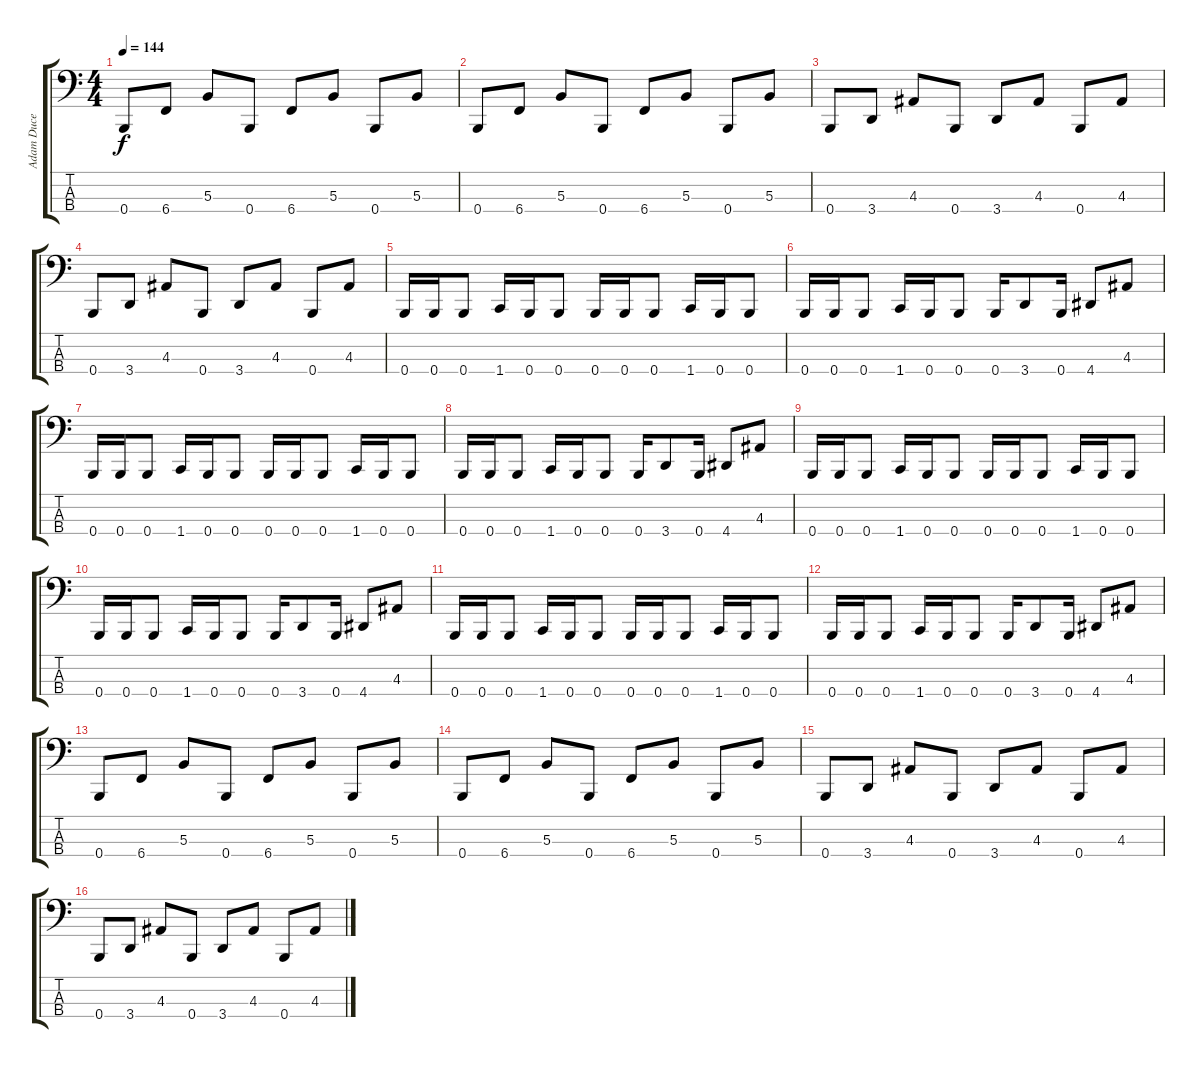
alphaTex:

\track ("Adam Duce" "Adam Duce") {instrument electricbasspick}
\staff {score tabs}
\tuning (E2 B1 Gb1 B0) {hide}
\ts (4 4)
\tempo 144
\clef f4
\ks c
0.4.8{dy f} 6.4.8 5.3.8 0.4.8 6.4.8 5.3.8 0.4.8 5.3.8 |
0.4.8 6.4.8 5.3.8 0.4.8 6.4.8 5.3.8 0.4.8 5.3.8 |
0.4.8 3.4.8 4.3.8 0.4.8 3.4.8 4.3.8 0.4.8 4.3.8 |
0.4.8 3.4.8 4.3.8 0.4.8 3.4.8 4.3.8 0.4.8 4.3.8 |
0.4.16 0.4.16 0.4.8 1.4.16 0.4.16 0.4.8 0.4.16 0.4.16 0.4.8 1.4.16 0.4.16 0.4.8 |
0.4.16 0.4.16 0.4.8 1.4.16 0.4.16 0.4.8 0.4.16 3.4.8 0.4.16 4.4.8 4.3.8 |
0.4.16 0.4.16 0.4.8 1.4.16 0.4.16 0.4.8 0.4.16 0.4.16 0.4.8 1.4.16 0.4.16 0.4.8 |
0.4.16 0.4.16 0.4.8 1.4.16 0.4.16 0.4.8 0.4.16 3.4.8 0.4.16 4.4.8 4.3.8 |
0.4.16 0.4.16 0.4.8 1.4.16 0.4.16 0.4.8 0.4.16 0.4.16 0.4.8 1.4.16 0.4.16 0.4.8 |
0.4.16 0.4.16 0.4.8 1.4.16 0.4.16 0.4.8 0.4.16 3.4.8 0.4.16 4.4.8 4.3.8 |
0.4.16 0.4.16 0.4.8 1.4.16 0.4.16 0.4.8 0.4.16 0.4.16 0.4.8 1.4.16 0.4.16 0.4.8 |
0.4.16 0.4.16 0.4.8 1.4.16 0.4.16 0.4.8 0.4.16 3.4.8 0.4.16 4.4.8 4.3.8 |
0.4.8 6.4.8 5.3.8 0.4.8 6.4.8 5.3.8 0.4.8 5.3.8 |
0.4.8 6.4.8 5.3.8 0.4.8 6.4.8 5.3.8 0.4.8 5.3.8 |
0.4.8 3.4.8 4.3.8 0.4.8 3.4.8 4.3.8 0.4.8 4.3.8 |
0.4.8 3.4.8 4.3.8 0.4.8 3.4.8 4.3.8 0.4.8 4.3.8
